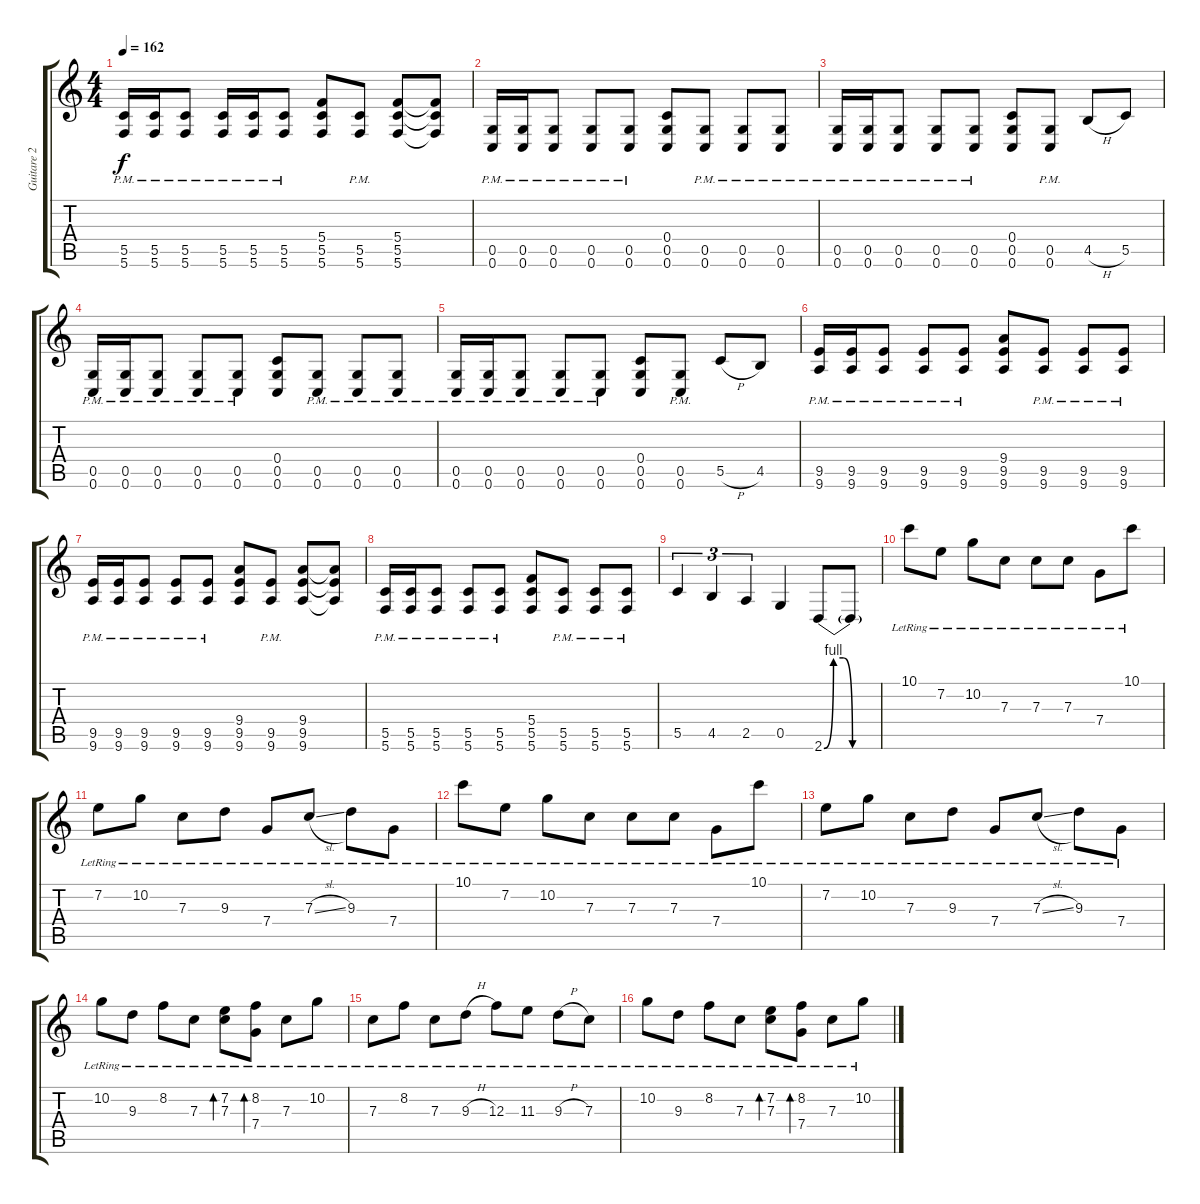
\track ("Guitare 2" "Guitare 2") {instrument distortionguitar}
\staff {score tabs}
\tuning (D4 A3 F3 C3 G2 C2) {hide}
\ts (4 4)
\tempo 162
\clef g2
\ks c
(5.5{pm} 5.6{pm}).16{dy f} (5.5{pm} 5.6{pm}).16 (5.5{pm} 5.6{pm}).8 (5.5{pm} 5.6).16 (5.5{pm} 5.6{pm}).16 (5.5{pm} 5.6{pm}).8 (5.4 5.5 5.6).8 (5.5{pm} 5.6{pm}).8 (5.4 5.5 5.6).8 (5.4{t} 5.5{t} 5.6{t}).8 |
(0.5{pm} 0.6{pm}).16 (0.5{pm} 0.6{pm}).16 (0.5{pm} 0.6{pm}).8 (0.5{pm} 0.6{pm}).8 (0.5{pm} 0.6{pm}).8 (0.4 0.5 0.6).8 (0.5{pm} 0.6{pm}).8 (0.5{pm} 0.6{pm}).8 (0.5{pm} 0.6{pm}).8 |
(0.5{pm} 0.6{pm}).16 (0.5{pm} 0.6{pm}).16 (0.5{pm} 0.6{pm}).8 (0.5{pm} 0.6{pm}).8 (0.5{pm} 0.6{pm}).8 (0.4 0.5 0.6).8 (0.5{pm} 0.6{pm}).8 4.5{h}.8 5.5.8 |
(0.5{pm} 0.6{pm}).16 (0.5{pm} 0.6{pm}).16 (0.5{pm} 0.6{pm}).8 (0.5{pm} 0.6{pm}).8 (0.5{pm} 0.6{pm}).8 (0.4 0.5 0.6).8 (0.5{pm} 0.6{pm}).8 (0.5{pm} 0.6{pm}).8 (0.5{pm} 0.6{pm}).8 |
(0.5{pm} 0.6{pm}).16 (0.5{pm} 0.6{pm}).16 (0.5{pm} 0.6{pm}).8 (0.5{pm} 0.6{pm}).8 (0.5{pm} 0.6{pm}).8 (0.4 0.5 0.6).8 (0.5{pm} 0.6{pm}).8 5.5{h}.8 4.5.8 |
(9.5{pm} 9.6{pm}).16 (9.5{pm} 9.6{pm}).16 (9.5{pm} 9.6{pm}).8 (9.5{pm} 9.6{pm}).8 (9.5{pm} 9.6{pm}).8 (9.4 9.5 9.6).8 (9.5{pm} 9.6{pm}).8 (9.5{pm} 9.6{pm}).8 (9.5{pm} 9.6{pm}).8 |
(9.5{pm} 9.6{pm}).16 (9.5{pm} 9.6{pm}).16 (9.5{pm} 9.6{pm}).8 (9.5{pm} 9.6{pm}).8 (9.5{pm} 9.6{pm}).8 (9.4 9.5 9.6).8 (9.5{pm} 9.6{pm}).8 (9.4 9.5 9.6).8 (9.4{t} 9.5{t} 9.6{t}).8 |
(5.5{pm} 5.6{pm}).16 (5.5{pm} 5.6{pm}).16 (5.5{pm} 5.6{pm}).8 (5.5{pm} 5.6{pm}).8 (5.5{pm} 5.6{pm}).8 (5.4 5.5 5.6).8 (5.5{pm} 5.6{pm}).8 (5.5{pm} 5.6{pm}).8 (5.5{pm} 5.6{pm}).8 |
5.5.4{tu (3 2)} 4.5.4{tu (3 2)} 2.5.4{tu (3 2)} 0.5.4 2.6{be (custom 0 0 10 4 20 4 30 0 60 0)}.8 2.6{t}.8 |
10.1{lr}.8{instrument electricguitarclean} 7.2{lr}.8 10.2{lr}.8 7.3{lr}.8 7.3{lr}.8 7.3{lr}.8 7.4{lr}.8 10.1{lr}.8 |
7.2{lr}.8 10.2{lr}.8 7.3{lr}.8 9.3{lr}.8 7.4{lr}.8 7.3{sl lr}.8 9.3{lr}.8 7.4{lr}.8 |
10.1{lr}.8{instrument electricguitarclean} 7.2{lr}.8 10.2{lr}.8 7.3{lr}.8 7.3{lr}.8 7.3{lr}.8 7.4{lr}.8 10.1{lr}.8 |
7.2{lr}.8 10.2{lr}.8 7.3{lr}.8 9.3{lr}.8 7.4{lr}.8 7.3{sl lr}.8 9.3{lr}.8 7.4{lr}.8 |
10.2{lr}.8 9.3{lr}.8 8.2{lr}.8 7.3{lr}.8 (7.2{lr} 7.3{lr}).8{bd 120} (8.2{lr} 7.4{lr}).8{bd 120} 7.3{lr}.8 10.2{lr}.8 |
7.3{lr}.8 8.2{lr}.8 7.3{lr}.8 9.3{h lr}.8 12.3{lr}.8 11.3{lr}.8 9.3{h lr}.8 7.3{lr}.8 |
10.2{lr}.8 9.3{lr}.8 8.2{lr}.8 7.3{lr}.8 (7.2{lr} 7.3{lr}).8{bd 120} (8.2{lr} 7.4{lr}).8{bd 120} 7.3{lr}.8 10.2{lr}.8
